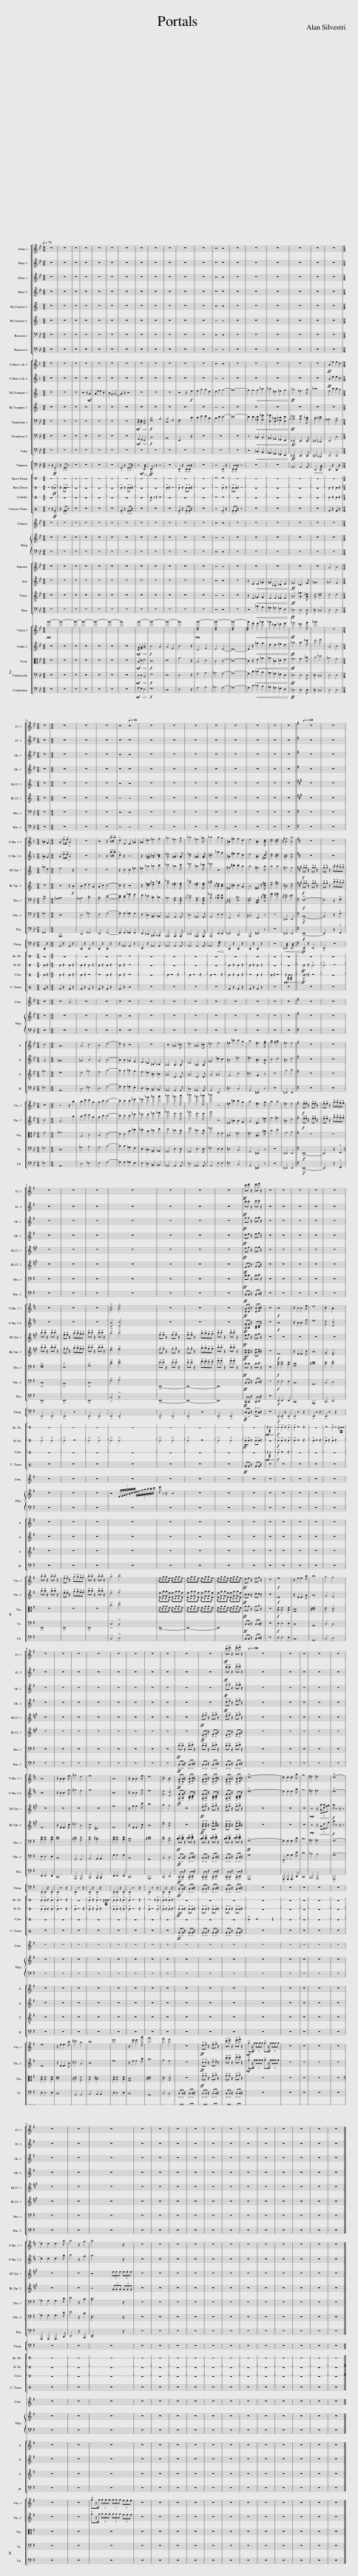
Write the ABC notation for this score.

X:1
%%score [ [ 1 2 ] [ 3 4 ] [ 5 6 ] [ 7 8 ] ] [ [ 9 10 ] [ 11 ( 12 13 ) ] [ ( 14 15 ) 16 ] 17 ] 18 [ 19 20 21 22 ] 23 24 [ 25 26 27 28 ] [ [ 29 30 ] 31 32 33 ]
L:1/8
Q:1/4=72
M:4/4
I:linebreak $
K:Bb
V:1 treble
V:2 treble
V:3 treble
V:4 treble
V:5 treble transpose=-2
V:6 treble transpose=-2
V:7 bass
V:8 bass
V:9 treble transpose=-7
V:10 treble transpose=-7
V:11 treble transpose=-2
V:12 treble transpose=-2
V:13 treble transpose="-2 "
V:14 bass
V:15 bass
V:16 bass
V:17 bass
V:18 bass
V:19 perc stafflines=1
K:none
V:20 perc stafflines=1
K:none
V:21 perc stafflines=1
K:none
V:22 perc
K:none
V:23 treble
V:24 treble
V:25 treble
V:26 treble
V:27 treble-8
V:28 bass
V:29 treble
V:30 treble
V:31 alto
V:32 bass
V:33 bass transpose=-12
V:1
 z8 | z8 | z8 | z8 | z8 | %5
 z8 | z8 | z8 | z8 | z8 | %10
 z8 | z8 | z4 z4 | z8 | z8 | %15
 z8 | z8 | z8 | z8 |$[M:2/4] z4 | %20
[M:4/4] z8 | z8 | z8 | z4[Q:1/4=86] z4 | z8 | %25
 z8 | z8 | z8 | z8 | z8 | %30
 z8 | z8 ||[K:G][Q:1/4=128] z8 | z8 |$ z8 | %35
 z8 | z8 | z8 | z8 | z8 | %40
 z8 |!ff! d'e' z2 e'f' z2 | z8 | z8 | z8 | %45
 z8 | z8 |$ z8 | z8 | z8 | %50
 z8 | z8 | z8 | z8 | z8 | %55
 z8 | z8 |!ff! !>!d'!>!e' z2 !>!e'!>!f' z2 |[Q:1/4=180] z8 | z8 | %60
 z8 | z8 | z8 |$ z8 | z8 | %65
 z8 | z8 | z8 | z8 | z8 | %70
 z8 | z8 | z8 | z8 | z8 | %75
 z8 | z8 | z8 |] %78
V:2
 z8 | z8 | z8 | z8 | z8 | %5
 z8 | z8 | z8 | z8 | z8 | %10
 z8 | z8 | z4 z4 | z8 | z8 | %15
 z8 | z8 | z8 | z8 |$[M:2/4] z4 | %20
[M:4/4] z8 | z8 | z8 | z4 z4 | z8 | %25
 z8 | z8 | z8 | z8 | z8 | %30
 z8 | z8 ||[K:G] z8 | z8 |$ z8 | %35
 z8 | z8 | z8 | z8 | z8 | %40
 z8 |!ff! c'c' z2 d'd' z2 | z8 | z8 | z8 | %45
 z8 | z8 |$ z8 | z8 | z8 | %50
 z8 | z8 | z8 | z8 | z8 | %55
 z8 | z8 |!ff! !>!c'!>!c' z2 !>!d'!>!d' z2 | z8 | z8 | %60
 z8 | z8 | z8 |$ z8 | z8 | %65
 z8 | z8 | z8 | z8 | z8 | %70
 z8 | z8 | z8 | z8 | z8 | %75
 z8 | z8 | z8 |] %78
V:3
 z8 | z8 | z8 | z8 | z8 | %5
 z8 | z8 | z8 | z8 | z8 | %10
 z8 | z8 | z4 z4 | z8 | z8 | %15
 z8 | z8 | z8 | z8 |$[M:2/4] z4 | %20
[M:4/4] z8 | z8 | z8 | z4 z4 | z8 | %25
 z8 | z8 | z8 | z8 | z8 | %30
 z8 | z8 ||[K:G] z8 | z8 |$ z8 | %35
 z8 | z8 | z8 | z8 | z8 | %40
 z8 |!ff! gg z2 ga z2 | z8 | z8 | z8 | %45
 z8 | z8 |$ z8 | z8 | z8 | %50
 z8 | z8 | z8 | z8 | z8 | %55
 z8 | z8 |!ff! !>!g!>!g z2 !>!g!>!a z2 | z8 | z8 | %60
 z8 | z8 | z8 |$ z8 | z8 | %65
 z8 | z8 | z8 | z8 | z8 | %70
 z8 | z8 | z8 | z8 | z8 | %75
 z8 | z8 | z8 |] %78
V:4
 z8 | z8 | z8 | z8 | z8 | %5
 z8 | z8 | z8 | z8 | z8 | %10
 z8 | z8 | z4 z4 | z8 | z8 | %15
 z8 | z8 | z8 | z8 |$[M:2/4] z4 | %20
[M:4/4] z8 | z8 | z8 | z4 z4 | z8 | %25
 z8 | z8 | z8 | z8 | z8 | %30
 z8 | z8 ||[K:G] z8 | z8 |$ z8 | %35
 z8 | z8 | z8 | z8 | z8 | %40
 z8 |!ff! de z2 ef z2 | z8 | z8 | z8 | %45
 z8 | z8 |$ z8 | z8 | z8 | %50
 z8 | z8 | z8 | z8 | z8 | %55
 z8 | z8 |!ff! !>!d!>!e z2 !>!e!>!f z2 | z8 | z8 | %60
 z8 | z8 | z8 |$ z8 | z8 | %65
 z8 | z8 | z8 | z8 | z8 | %70
 z8 | z8 | z8 | z8 | z8 | %75
 z8 | z8 | z8 |] %78
V:5
[K:C] z8 | z8 | z8 | z8 | z8 | %5
 z8 | z8 | z8 | z8 | z8 | %10
 z8 | z8 | z4 z4 | z8 | z8 | %15
 z8 | z8 | z8 | z8 |$[M:2/4] z4 | %20
[M:4/4] z8 | z8 | z8 | z4 z4 | z8 | %25
 z8 | z8 | z8 | z8 | z8 | %30
 z8 | z8 ||[K:A] z8 | z8 |$ z8 | %35
 z8 | z8 | z8 | z8 | z8 | %40
 z8 |!ff! ef z2 fg z2 | z8 | z8 | z8 | %45
 z8 | z8 |$ z8 | z8 | z8 | %50
 z8 | z8 | z8 | z8 | z8 | %55
 z8 |!ff! !>!e!>!f z2 !>!f!>!g z2 | !>!e!>!f z2 !>!f!>!g z2 | z8 | z8 | %60
 z8 | z8 | z8 |$ z8 | z8 | %65
 z8 | z8 | z8 | z8 | z8 | %70
 z8 | z8 | z8 | z8 | z8 | %75
 z8 | z8 | z8 |] %78
V:6
[K:C] z8 | z8 | z8 | z8 | z8 | %5
 z8 | z8 | z8 | z8 | z8 | %10
 z8 | z8 | z4 z4 | z8 | z8 | %15
 z8 | z8 | z8 | z8 |$[M:2/4] z4 | %20
[M:4/4] z8 | z8 | z8 | z4 z4 | z8 | %25
 z8 | z8 | z8 | z8 | z8 | %30
 z8 | z8 ||[K:A] z8 | z8 |$ z8 | %35
 z8 | z8 | z8 | z8 | z8 | %40
 z8 |!ff! EF z2 FG z2 | z8 | z8 | z8 | %45
 z8 | z8 |$ z8 | z8 | z8 | %50
 z8 | z8 | z8 | z8 | z8 | %55
 z8 |!ff! !>!E!>!F z2 !>!F!>!G z2 | !>!E!>!F z2 !>!F!>!G z2 | z8 | z8 | %60
 z8 | z8 | z8 |$ z8 | z8 | %65
 z8 | z8 | z8 | z8 | z8 | %70
 z8 | z8 | z8 | z8 | z8 | %75
 z8 | z8 | z8 |] %78
V:7
 z8 | z8 | z8 | z8 | z8 | %5
 z8 | z8 | z8 | z8 | z8 | %10
 z8 | z8 | z4 z4 | z8 | z8 | %15
 z8 | z8 | z8 | z8 |$[M:2/4] z4 | %20
[M:4/4] z8 | z8 | z8 | z4 z4 | z8 | %25
 z8 | z8 | z8 | z8 | z8 | %30
 z8 | z8 ||[K:G] z8 | z8 |$ z8 | %35
 z8 | z8 | z8 | z8 | z8 | %40
 z8 |!ff! CC z2 CD z2 | z8 | z8 | z8 | %45
 z8 | z8 |$ z8 | z8 | z8 | %50
 z8 | z8 | z8 | z8 | z8 | %55
!ff! !>!C!>!C z2 !>!C!>!D z2 | !>!C!>!C z2 !>!C!>!D z2 | !>!C!>!C z2 !>!C!>!D z2 | z8 | z8 | %60
 z8 | z8 | z8 |$ z8 | z8 | %65
 z8 | z8 | z8 | z8 | z8 | %70
 z8 | z8 | z8 | z8 | z8 | %75
 z8 | z8 | z8 |] %78
V:8
 z8 | z8 | z8 | z8 | z8 | %5
 z8 | z8 | z8 | z8 | z8 | %10
 z8 | z8 | z4 z4 | z8 | z8 | %15
 z8 | z8 | z8 | z8 |$[M:2/4] z4 | %20
[M:4/4] z8 | z8 | z8 | z4 z4 | z8 | %25
 z8 | z8 | z8 | z8 | z8 | %30
 z8 | z8 ||[K:G] z8 | z8 |$ z8 | %35
 z8 | z8 | z8 | z8 | z8 | %40
 z8 |!ff! C,C, z2 C,D, z2 | z8 | z8 | z8 | %45
 z8 | z8 |$ z8 | z8 | z8 | %50
 z8 | z8 | z8 | z8 | z8 | %55
!ff! !>!C,!>!C, z2 !>!C,!>!D, z2 | !>!C,!>!C, z2 !>!C,!>!D, z2 | !>!C,!>!C, z2 !>!C,!>!D, z2 | z8 | z8 | %60
 z8 | z8 | z8 |$ z8 | z8 | %65
 z8 | z8 | z8 | z8 | z8 | %70
 z8 | z8 | z8 | z8 | z8 | %75
 z8 | z8 | z8 |] %78
V:9
[K:F] z8 | z8 | z8 | z8 | z8 | %5
 z8 | z8 | z8 | z8 | z8 | %10
 z8 | z8 | z4 z4 | z8 | z8 | %15
 z8 | z8 | z8 |!ff! A2 e2 e2 c2 |$[M:2/4] =B2 G2 | %20
[M:4/4] A2!fff! !>!e>!>!e !>!A4 | z8 | z4 z2 !>!a>!>!a | !>!d2 F2 F2 _A2 | _A2 _d2 _e2 f2 | %25
 _g4 _e3 g | _a4 _e3 _g | _a4 a2 g2 | =B2 ^f2 f2 d2 | e4 =B3 [Bd] | %30
 [ce]4 [^ce]4 | [=B^f]4 [Ba]4 ||[K:D] z8 | z8 |$ z8 | %35
 z8 | z8 | !>![Gd]4 !>![Ae]4 | z8 | z8 | %40
 z8 |!ff! [DA][DB] z2 [DB][Ec] z2 | z8 |!f! B8 | z2 B2 B3 f | %45
 e8 | [Bd]4 [Ac]4 |$ B8 | z2 B2 B3 f | ^g4 e4 | %50
 f8 | B8 | z2 B2 B3 f | e8 | [Bd]4 [Ac]4 | %55
!ff! !>![DA]!>![DB] z2 !>![DB]!>![Ec] z2 | !>![DA]!>![DB] z2 !>![DB]!>![Ec] z2 | !>![DA]!>![DB] z2 !>![DB]!>![Ec] z2 | !>!d8- | d2 d2 d3 a | %60
 g8 | ^e4 =e4 | !>!d8- |$ d2 d2 d3 a | b4 z2 g2 | %65
 a6 z2 | z8 | z8 | z8 | z8 | %70
 z8 | z8 | z8 | z8 | z8 | %75
 z8 | z8 | z8 |] %78
V:10
[K:F] z8 | z8 | z8 | z8 | z8 | %5
 z8 | z8 | z8 | z8 | z8 | %10
 z8 | z8 | z4 z4 | z8 | z8 | %15
 z8 | z8 | z8 |!ff! A2 e2 e2 c2 |$[M:2/4] =B2 G2 | %20
[M:4/4] A2!fff! !>!e>!>!e !>!A4 | z8 | z4 z2 !>!a>!>!a | !>!d2 z2 z4 | z2 [F_A]2 [_G_c]2 [B_d]2 | %25
 [B_e]4 [_GB]3 [GB] | [c_e]4 [_GB]3 [GB] | [_ce]4 _a2 g2 | =B2 ^f2 f2 d2 | e4 =B3 [^Fd] | %30
 [ce]4 [^ce]4 | [=Bd]4 [Be]4 ||[K:D] z8 | z8 |$ z8 | %35
 z8 | z8 | !>![DB]4 !>![Ec]4 | z8 | z8 | %40
 z8 |!ff! [A,G][B,G] z2 [B,D][CE] z2 | z8 |!f! B8 | z2 B2 B3 f | %45
 e8 | [Gd]4 [Ec]4 |$ B8 | z2 B2 B3 f | ^g4 e4 | %50
 f8 | B8 | z2 B2 B3 f | e8 | [Gd]4 [Ec]4 | %55
!ff! !>![A,G]!>![B,G] z2 !>![B,D]!>![CE] z2 | !>![A,G]!>![B,G] z2 !>![B,D]!>![CE] z2 | !>![A,G]!>![B,G] z2 !>![B,D]!>![CE] z2 | !>!d8- | d2 d2 d3 a | %60
 g8 | ^e4 =e4 | !>!d8- |$ d2 d2 d3 a | b4 z2 g2 | %65
 a6 z2 | z8 | z8 | z8 | z8 | %70
 z8 | z8 | z8 | z8 | z8 | %75
 z8 | z8 | z8 |] %78
V:11
[K:C] z8 | z8 | z8 | z4 z2!mf! A2 | A2 e2 e2 c2 | %5
 B2 G2 A4- | A2 z2 z4 | z8 | z8 | z8 | %10
 z4 z2!f! e2 | e2 g2 g2 d2 | d2 f2 f4- | f8- | f2 f2!<(! f2 _a2 | %15
 _a2 _d2 _e2 f2!<)! |!ff! _g4 _e3 g | _a8 | e2 b2 b2 g2 |$[M:2/4] _g2 d2 | %20
[M:4/4] e6 z2 | z8 | z8 | z2 c2 c2 _e2 | _e2 _a2 _b2 c'2 | %25
 _d'4 _b3 d' | _e'4 _b3 _d' | _e'4 z4 | ^f2 ^c'2 c'2 a2 | b4 ^f3 a | %30
 b4 b4 | ^f4 f4 ||[K:A]!f! !^!f!^!f z2 !^!f!^!f z2 | !^!f!^!f z2 !^!a!^!a!^!g!^!g |$ !^!b!^!b z2 !^!b!^!b z2 | %35
 !^!f!^!f z2 !^!a!^!a!^!g!^!g | !^!b!^!b z2 !^!b!^!b z2 | !>!a4 !>!b4 | !^!f!^!f z2 !^!f!^!f z2 | !^!f!^!f z2 !^!a!^!a!^!g!^!g | %40
 !^!b!^!b z2 !^!b!^!b z2 |!ff! ef z2 fg z2 | z8 | z8 | z8 | %45
 z8 | z8 |$ z8 | z8 | z8 | %50
 z8 | f8 | z2 f2 f3 c' | b8 | a4 g4 | %55
 z8 |!ff! !>!e!>!f z2 !>!f!>!g z2 | !>!e!>!f z2 !>!f!>!g z2 | z8 | z8 | %60
 z8 |!mp! z4 z2!<(! (3[Aa][da][fg]!<)! |!f! a z4 z2 z |$ z8 | z8 | %65
 z4 (3eee (3eee | z8 | z8 | z8 | z8 | %70
 z8 | z8 | z8 | z8 | z8 | %75
 z8 | z8 | z8 |] %78
V:12
[K:C] z8 | z8 | z8 | z8 | z8 | %5
 z8 | z8 | z8 | z8 | z8 | %10
 z8 | z8 | z4 z4 | z8 | z8 | %15
 z8 | z8 | z8 | z8 |$[M:2/4] z4 | %20
[M:4/4] z4 z2!f! B2 | B2 d2 d2 A2 | A2 c2 c4- | c2 z2 z4 | z2 [c_e]2 [_d_g]2 [f_a]2 | %25
 [f_b]4 [_df]3 [df] | [g_b]4 [_df]3 [df] | [_gb]4 [_B_e]2 [Bd]2 | ^F2 ^c2 c2 A2 | B4 ^F3 [^c^f] | %30
 [dg]4 [e^g]4 | [A^c]4 [Be]4 ||[K:A]!f! !^!f!^!f z2 !^!f!^!f z2 | !^!f!^!f z2 !^!a!^!a!^!g!^!g |$ !^!b!^!b z2 !^!b!^!b z2 | %35
 !^!f!^!f z2 !^!a!^!a!^!g!^!g | !^!b!^!b z2 !^!b!^!b z2 | !>![df]4 !>![eg]4 | !^!f!^!f z2 !^!f!^!f z2 | !^!f!^!f z2 !^!a!^!a!^!g!^!g | %40
 !^!b!^!b z2 !^!b!^!b z2 |!ff! [Ad][Ad] z2 [Ae][Be] z2 | z8 |!f! F8 | z2 F2 F3 c | %45
 B8 | [FA]4 [EG]4 |$ F8 | z2 F2 F3 c | ^d4 B4 | %50
 c8 | F8 | z2 F2 F3 c | B8 | [df]4 [Be]4 | %55
 z8 |!ff! !>![Ad]!>![Ad] z2 !>![Ae]!>![Be] z2 | !>![Ad]!>![Ad] z2 !>![Ae]!>![Be] z2 | z8 | z8 | %60
 z8 |!mp! z4 z2!<(! (3Adf!<)! |!f! a z4 z2 z |$ z8 | z8 | %65
 z4 (3AAA (3GGG | z8 | z8 | z8 | z8 | %70
 z8 | z8 | z8 | z8 | z8 | %75
 z8 | z8 | z8 |] %78
V:13
[K:C] x8 | x8 | x8 | x8 | x8 | %5
 x8 | x8 | x8 | x8 | x8 | %10
 x8 | x8 | x8 | x8 | x8 | %15
 x8 | x8 | x8 | x8 |$[M:2/4] x4 | %20
[M:4/4] x8 | x8 | x8 | x8 | x8 | %25
 x8 | x8 | x8 | x8 | x8 | %30
 x8 | x8 ||[K:A] x8 | x8 |$ x8 | %35
 x8 | x8 | x8 | x8 | x8 | %40
 x8 | x8 | x8 | x8 | x8 | %45
 x8 | x8 |$ x8 | x8 | x8 | %50
 F4 ^E4 | x8 | x8 | x8 | x8 | %55
 x8 | x8 | x8 | x8 | x8 | %60
 x8 | x8 | x8 |$ x8 | x8 | %65
 x8 | x8 | x8 | x8 | x8 | %70
 x8 | x8 | x8 | x8 | x8 | %75
 x8 | x8 | x8 |] %78
V:14
 z8 | z8 | z8 | z8 | z8 | %5
 z8 | z8 |!mf! [D,G,]2 [D,F,]2!<(! [B,,E,]4!<)! |!f! B,4 A,4 | A,4 F,4 | %10
 [E,G,]6 D2 | D2 F2 F2 C2 | C2 E2 E4- | E8- | E2 E2!<(! [_G,E]2 [G,_G]2 | %15
 [E,_G]2 [E,_C]2 [_F,_D]2 [E,E]2!<)! |!ff! [_A,_F]4 [A,F]3 [A,_D] | [A,D]4 [_CE]4 | [_G,A,]4 [F,B,]4 |$[M:2/4] [G,C]4 | %20
[M:4/4] [_G,A,]8 | [_G,A,]4 [A,C]4 | [G,B,]4 [B,D]4- | [B,D]2 [B,D]2 _G2 F2 | E2 _D2 =B,2 _B,2 | %25
 _A,4 [E,A,]3 [E,A,] | [_A,_D]4 [E,A,]3 [E,A,] | [A,_F]4 [_A,E]2 [A,E]2 | [=B,,=E,]4 [E,=B,]4 | [=E,A,]4 [=B,,E,]3 [=B,=E] | %30
 [FA]4 [^FA]4 | [=B,=E]4 [DE]4 ||[K:G]!f! !>!E,8- | E,4 z2 !^!F,2 |$ !>![E,G,]8 | %35
 !>!E,8 | !>!G,8 | !>![CE]4 !>![DF]4 | !^!E!^!E z2 !^!E!^!E z2 | !^!E!^!E z2 !^!G!^!G!^!F!^!F | %40
 !^!A!^!A z2 !^!A!^!A z2 |!ff! CC z2 CD z2 | z8 |!f! [B,E]2 [B,E]4 [B,E]2 | [G,C]8 | %45
 [^CE]8 | [CE]4 [DF]4 |$ [B,E]2 [B,E]4 [B,E]2 | [CE]8 | [^CE]4 [A,E]4 | %50
 [B,E]4 [B,^D]4 | [B,E]2 [B,E]4 [B,E]2 | [G,C]8 | [^CE]8 | [CE]4 [A,D]4 | %55
!ff! !>![CD]!>![CE] z2 !>![DE]!>![DF] z2 | !>![CD]!>![CE] z2 !>![DE]!>![DF] z2 | !>![CD]!>![CE] z2 !>![DE]!>![DF] z2 |!ff! !>!G,8- | G,2 G,2 G,3 D | %60
 C8 | ^A,4 =A,4 | !>!G,8- |$ G,2 G,2 G,3 D | E4 z2 C2 | %65
 [A,D]6 z2 | z8 | z8 | z8 | z8 | %70
 z8 | z8 | z8 | z8 | z8 | %75
 z8 | z8 | z8 |] %78
V:15
 x8 | x8 | x8 | x8 | x8 | %5
 x8 | x8 | x8 | F,8 | D,8 | %10
 x8 | x8 | x8 | x8 | x8 | %15
 x8 | x8 | x8 | x8 |$[M:2/4] x4 | %20
[M:4/4] x8 | x8 | x8 | x8 | x8 | %25
 x8 | x8 | x8 | x8 | x8 | %30
 x8 | x8 ||[K:G] x8 | x8 |$ x8 | %35
 x8 | x8 | x8 | x8 | x8 | %40
 x8 | x8 | x8 | x8 | x8 | %45
 x8 | x8 |$ x8 | x8 | x8 | %50
 x8 | x8 | x8 | x8 | x8 | %55
 x8 | x8 | x8 | x8 | x8 | %60
 x8 | x8 | x8 |$ x8 | x8 | %65
 x8 | x8 | x8 | x8 | x8 | %70
 x8 | x8 | x8 | x8 | x8 | %75
 x8 | x8 | x8 |] %78
V:16
 z8 | z8 | z8 | z8 | z8 | %5
 z8 | z8 |!mf! G,,2 F,,2!<(! E,,4!<)! |!f! C,8 | A,,8 | %10
 E,,6 z2 | z8 | z8 | z8 | z4!<(! _C,2 B,,2 | %15
 _A,,2 _G,,2 _F,,2 E,,2!<)! |!ff! _D,,4 D,,3 D,, | =D,,4 _C,,4 | D,,4 D,4 |$[M:2/4] _F,4 | %20
[M:4/4] D,8 | D,4 _F,4 | E,4 G,4- | G,2 G,2 _G,2 F,2 | E,2 _D,2 =B,,2 _B,,2 | %25
 _A,,4 A,,3 A,, | _D,4 _A,,3 A,, | A,,4 E,2 E,2 | G,,4 C,4 | ^C,4 G,,3 z | %30
 z8 | =E,,4 E,,4 ||[K:G]!f! !>!B,,8- | B,,4 z2 !^!F,2 |$ !>!C,8 | %35
 !>!B,,8 | !>!C,8 | !>!G,4 !>!A,4 | !>!E,,8- | E,,8- | %40
 E,,8 |!ff! C,C, z2 C,D, z2 | z8 |!f! E,2 E,4 E,2 | C,8 | %45
 A,,8 | C,4 D,4 |$ E,2 E,4 E,2 | C,8 | A,,4 A,,4 | %50
 B,,4 B,,2 B,,2 | G,2 G,4 G,2 | C,8 | A,,8 | C,4 D,4 | %55
!ff! !>!C,!>!C, z2 !>!C,!>!D, z2 | !>!C,!>!C, z2 !>!C,!>!D, z2 | !>!C,!>!C, z2 !>!C,!>!D, z2 | G,8 | !>!G,,2 G,2 G,3 D | %60
 C8 | _B,4 A,4 | !>!G,8- |$ G,2 G,2 G,3 D | E4 z2 C2 | %65
 [D,F,]6 z2 | z8 | z8 | z8 | z8 | %70
 z8 | z8 | z8 | z8 | z8 | %75
 z8 | z8 | z8 |] %78
V:17
 z8 | z8 | z8 | z8 | z8 | %5
 z8 | z8 | z8 | z8 | z8 | %10
 z8 | z8 | z8 | z8 | z4!<(! _C,2 B,,2 | %15
 _A,,2 _G,,2 _F,,2 E,,2!<)! |!ff! _D,,4 D,,3 D,, | =D,,4 _C,,4 | D,,4 D,,4 |$[M:2/4] _F,,4 | %20
[M:4/4] A,,,8 | D,,4 _F,,4 | E,,4 G,,4- | G,,2 G,,2 _G,,2 F,,2 | E,,2 _D,,2 =B,,,2 _B,,,2 | %25
 _A,,,4 A,,,3 A,,, | _D,,4 _A,,,3 A,,, | A,,,4 E,,2 E,,2 | =E,,4 C,,4 | A,,,4 =E,,3 z | %30
 z8 | =E,,4 E,,4 ||[K:G]!f! !>!E,,8- | E,,4 z2 !^!F,,2 |$ !>!E,,8 | %35
 !>!E,,8 | !>!E,,8 | !>!C,4 !>!D,4 | !>!E,,8- | E,,8- | %40
 E,,8 |!ff! C,,C,, z2 C,,D,, z2 | z8 |!f! E,,2 E,,4 E,,2 | C,,8 | %45
 A,,,8 | C,,4 D,,4 |$ E,,2 E,,4 E,,2 | C,,8 | A,,,4 A,,,4 | %50
 B,,,4 B,,,2 B,,,2 | E,,2 E,,4 E,,2 | C,,8 | A,,,8 | C,,4 D,,4 | %55
!ff! !>!C,,!>!C,, z2 !>!C,,!>!D,, z2 | !>!C,,!>!C,, z2 !>!C,,!>!D,, z2 | !>!C,,!>!C,, z2 !>!C,,!>!D,, z2 | G,,,8 | !>!G,,,2 G,,,2 G,,,3 D,, | %60
 C,,8 | _B,,,4 A,,,4 | !>!G,,,8 |$ G,,,2 G,,,2 G,,,3 D,, | E,,4 z2 C,,2 | %65
 [D,,F,,]6 z2 | z8 | z8 | z8 | z8 | %70
 z8 | z8 | z8 | z8 | z8 | %75
 z8 | z8 | z8 |] %78
V:18
 z4 z2!ff! !>!G,,2 | z2 !>!G,,!>!G,, z4 | z8 | z8 | z8 | %5
 z8 | !>!G,,2 z2 !>!G,,!>!G,, z2 |!mf! z4!<(! !///!E,,4!<)! |!ff! !>!E,, z z2 z4 | z8 | %10
!fff! !>!E,,2 z2 !>!E,,!>!E,, z2 | z8 | z4!fff! !>!E,,2 z2 | !>!E,,!>!E,, z2 z4 | z8 | %15
 z8 | _A,,4 A,,3 A,, |!<(! D,,4 !///!D,,4!<)! | D,,2 z2 D,,2 z2 |$[M:2/4] D,,2 z2 | %20
[M:4/4] A,,2 z2 A,,2 z2 | D,,2 z2 D,,2 z2 | D,,2 z2 D,,2 z2 | z2 _A,,2 A,,2 z2 | E,,2 z2 _A,,2 A,,2 | %25
 _A,,4 A,,3 A,, | _A,,4 A,,3 A,, | _A,,4!<(! !///!A,,4!<)! | D,,2 z2 D,,2 z2 | D,,2 z2 D,,2 z2 | %30
 z8 |!<(! !///!=E,,4 !///!E,,4!<)! ||[K:G]!ff! E,,2 z2 E,,4 | !>!E,,4 z4 |$ !>!E,,4 !>!E,,4 | %35
 !>!E,,4 z4 | !>!E,,4 !>!E,,4 | !>!E,,4 !>!E,,4 | !>!E,,4 !>!E,,4 | !>!E,,4 z4 | %40
 !>!E,,4 !>!E,,4 |!ff! !>!D,!>!C, z2 !>!E,!>!D, z2 | z8 |!f! !>!E,,2 !>!E,,2 z2 !>!E,,2 | !>!E,,2 z4 z2 | %45
 !>!E,,2 z4 z2 | !>!E,,2 z4 z2 |$ !>!E,,2 !>!E,,2 z2 !>!E,,2 | !>!E,,2 z4 z2 | !>!E,,2 z4 z2 | %50
 !>!E,,2 z2 !>!E,,2 z2 | !>!E,,2 !>!E,,2 z2 !>!E,,2 | !>!E,,2 z4 z2 | !>!E,,2 z4 z2 | !>!E,,2 z2 !>!E,,2 z2 | %55
!ff! !>!C,!>!C, z2 !>!C,!>!D, z2 | !>!C,!>!C, z2 !>!C,!>!D, z2 | !>!C,!>!C, z2 !>!C,!>!D, z2 | z8 | z8 | %60
 z8 | z8 | z8 |$ z8 | z8 | %65
 z8 | z8 | z8 | z8 | z8 | %70
 z8 | z8 | z8 | z8 | z8 | %75
 z8 | z8 | z8 |] %78
V:19
[K:C] z8 | z8 | z8 | z8 | z8 | %5
 z8 | z8 | z8 | z8 | z8 | %10
 z8 | z8 | z4 z4 | z8 | z8 | %15
 z8 | z8 | z8 | z8 |$[M:2/4] z4 | %20
[M:4/4] z8 | z8 | z8 | z4 z4 | z8 | %25
 z8 | z8 | z8 | z8 | z8 | %30
 z8 | z8 || z8 | z8 |$ z8 | %35
 z8 | z8 | z8 | z8 | z8 | %40
 z8 | z8 |!pp! z2!<(! !///!E6!<)! |!f! !>!E2 !>!E2 z2 !>!E2 | !>!E2 z4 z2 | %45
 z8 | z4 !>!E2 z z/ E/4E/4 |$ !>!E2 !>!E2 z2 !>!E2 | !>!E2 z4 z2 | z8 | %50
 !>!E2 z2 !>!E2 z z/ E/4E/4 | !>!E2 !>!E2 z2 !>!E2 | !>!E2 z4 z2 | z4 z2 !>!E2 | !>!E2 z2 !>!E2 z2 | %55
 z8 | z8 | z8 | z8 | z8 | %60
 z8 | z8 | z8 |$ z8 | z8 | %65
 z8 | z8 | z8 | z8 | z8 | %70
 z8 | z8 | z8 | z8 | z8 | %75
 z8 | z8 | z8 |] %78
V:20
[K:C] z4 z2!ff! !>!E2 | z2 !>!E!>!E z4 | z8 | z8 | z8 | %5
 z8 | !>!E2 z2 !>!E!>!E z2 | z8 | z8 | !>!E2 z2 z4 | %10
!fff! !>!E2 z2 !>!E!>!E z2 | z8 | z4!fff! !>!E2 z2 | !>!E!>!E z2 z4 | z8 | %15
 z8 | z8 | z8 | E2 z2 E2 z2 |$[M:2/4] E2 z2 | %20
[M:4/4] E2 z2 E2 z2 | E2 z2 E2 z2 | E2 z2 E2 z2 | E2 z2 z4 | z8 | %25
 z8 | z8 | z8 | E2 z2 E2 z2 | E2 z2 E2 z2 | %30
 z8 | z8 ||!ff! E2 z2 !>!E4 | !>!E4 z4 |$ !>!E4 !>!E4 | %35
 !>!E4 z4 | !>!E4 !>!E4 | !>!E4 !>!E4 | !>!E4 !>!E4 | !>!E4 z4 | %40
 !>!E4 !>!E4 |!ff! !>!E!>!E z2 !>!E!>!E z2 | z8 |!f! !>!E2 !>!E2 z2 !>!E2 | !>!E2 z4 z2 | %45
 !>!E2 z4 z2 | !>!E2 z2 !>!E2 z2 |$ !>!E2 !>!E2 z2 !>!E2 | !>!E2 z4 z2 | !>!E2 z4 z2 | %50
 !>!E2 z2 !>!E2 z2 | !>!E2 !>!E2 z2 !>!E2 | !>!E2 z4 z2 | !>!E2 z4 !>!E2 | !>!E2 z2 !>!E2 z2 | %55
!ff! !>!E!>!E z2 !>!E!>!E z2 | !>!E!>!E z2 !>!E!>!E z2 | !>!E!>!E z2 !>!E!>!E z2 | z8 | z8 | %60
 z8 | z8 | z8 |$ z8 | z8 | %65
 z8 | z8 | z8 | z8 | z8 | %70
 z8 | z8 | z8 | z8 | z8 | %75
 z8 | z8 | z8 |] %78
V:21
[K:C] z8 | z8 | z8 | z8 | z8 | %5
 z8 | z8 | z8 | E z z2 z4 | z8 | %10
 z8 | z8 | z4 z4 | z8 | z8 | %15
 z8 | z8 | z8 | E2 z2 E2 z2 |$[M:2/4] E2 z2 | %20
[M:4/4] E2 z2 E2 z2 | E2 z2 z4 | z4 E2 z2 | E2 z2 z4 | z8 | %25
 E2 z4 z2 | E2 z4 z2 | E2 z4 z2 | E2 z2 E2 z2 | z4 E2 z2 | %30
 E2 z2 z4 |!pp! z2!<(! !///!E2 !///!E4!<)! ||!ff! E z z2 z4 | z8 |$ z8 | %35
 z8 | z8 | z8 | z8 | z8 | %40
 z8 | z8 |!pp! z2!<(! !///!E6!<)! |!f! !>!E2 z4 z2 | z8 | %45
 z8 | z8 |$ z8 | z8 | z8 | %50
 z8 | z8 | z8 | z8 | z8 | %55
 z8 | z8 | z8 | !>!E2 z4 z2 | z8 | %60
 z8 | z8 | z8 |$ z8 | z8 | %65
 z8 | z8 | z8 | z8 | z8 | %70
 z8 | z8 | z8 | z8 | z8 | %75
 z8 | z8 | z8 |] %78
V:22
[K:C] z4 z2!ff! !>!G2 | z2 !>!G!>!G z4 | z8 | z8 | z8 | %5
 z8 | !>!G2 z2 !>!G!>!G z2 | z8 | z8 | z8 | %10
!fff! !>!G2 z2 !>!G!>!G z2 | z8 | z4!fff! !>!G2 z2 | !>!G!>!G z2 z4 | z8 | %15
 z8 | z8 | z8 | G2 z2 G2 z2 |$[M:2/4] G2 z2 | %20
[M:4/4] G2 z2 G2 z2 | G2 z2 G2 z2 | G2 z2 G2 z2 | G2 z2 z4 | z8 | %25
 z8 | z8 | z8 | G2 z2 G2 z2 | G2 z2 G2 z2 | %30
 z8 | z8 || z8 | z8 |$ z8 | %35
 z8 | z8 | z8 | z8 | z8 | %40
 z8 |!ff! GG z2 GG z2 | z8 | z8 | z8 | %45
 z8 | z8 |$ z8 | z8 | z8 | %50
 z8 | z8 | z8 | z8 | z8 | %55
!ff! !>!G!>!G z2 !>!G!>!G z2 | !>!G!>!G z2 !>!G!>!G z2 | !>!G!>!G z2 !>!G!>!G z2 | z8 | z8 | %60
 z8 | z8 | z8 |$ z8 | z8 | %65
 z8 | z8 | z8 | z8 | z8 | %70
 z8 | z8 | z8 | z8 | z8 | %75
 z8 | z8 | z8 |] %78
V:23
 z8 | z8 | z8 | z8 | z8 | %5
 z8 | z8 | z8 | z8 | z8 | %10
 z8 | z8 | z4 z4 | z8 | z8 | %15
 z8 | z8 | z8 | z8 |$[M:2/4] z4 | %20
[M:4/4] z4 A4 | z8 | z8 | z4 z4 | z8 | %25
 z8 | z8 | z8 | z8 | z8 | %30
 z8 | z8 ||[K:G] z8 | z8 |$ z8 | %35
 z8 | z8 | z8 | z8 | z8 | %40
 z8 | z8 | z8 | z8 | z8 | %45
 z8 | z8 |$ z8 | z8 | z8 | %50
 z8 | z8 | z8 | z8 | z8 | %55
 z8 | z8 | z8 | z8 | z8 | %60
 z8 | z8 | z8 |$ z8 | z8 | %65
 z8 | z8 | z8 | z8 | z8 | %70
 z8 | z8 | z8 | z8 | z8 | %75
 z8 | z8 | z8 |] %78
V:24
 z8 | z8 | z8 | z8 | z8 | %5
 z8 | z8 | z8 | z8 | z8 | %10
 z8 | z8 | z4 z4 | z8 | z8 | %15
 z8 | z8 | z8 | z8 |$[M:2/4] z4 | %20
[M:4/4] z8 | z8 | z8 | z4 z4 | z8 | %25
 z8 | z8 | z8 | z8 | z8 | %30
 z8 | z8 ||[K:G] z8 | z8 |$ z8 | %35
 z8 | z8 | z4 (7:4:7E/F/G/A/B/c/d/ (7:4:7e/f/g/a/b/c'/d'/ | e' z z2 z4 | z8 | %40
 z8 | z8 | z8 | z8 | z8 | %45
 z8 | z8 |$ z8 | z8 | z8 | %50
 z8 | z8 | z8 | z8 | z8 | %55
 z8 | z8 | z8 | z8 | z8 | %60
 z8 | z8 | z8 |$ z8 | z8 | %65
 z8 | z8 | z8 | z8 | z8 | %70
 z8 | z8 | z8 | z8 | z8 | %75
 z8 | z8 | z8 |] %78
V:25
 z8 | z8 | z8 | z8 | z8 | %5
 z8 | z8 | z8 | z8 | z8 | %10
 z8 | z8 | z4 z4 | z8 | z8 | %15
 z8 | z8 | z8 | A4 B4 |$[M:2/4] c4 | %20
[M:4/4] A8 | A4 c4 | B4 d4- | d2 z2 z4 | z8 | %25
 z4 _A3 _c | _d4 _A3 _c | _d4 e4 | =e2 =b2 b2 g2 | a4 =e3 [eg] | %30
 [fa]4 [^fa]4 | =e4 e4 ||[K:G] z8 | z8 |$ z8 | %35
 z8 | z8 | z8 | z8 | z8 | %40
 z8 | z8 | z8 | z8 | z8 | %45
 z8 | z8 |$ z8 | z8 | z8 | %50
 z8 | z8 | z8 | z8 | z8 | %55
 z8 | z8 | z8 | z8 | z8 | %60
 z8 | z8 | z8 |$ z8 | z8 | %65
 z8 | z8 | z8 | z8 | z8 | %70
 z8 | z8 | z8 | z8 | z8 | %75
 z8 | z8 | z8 |] %78
V:26
 z8 | z8 | z8 | z8 | z8 | %5
 z8 | z8 | z8 | z8 | z8 | %10
 z8 | z8 | z4 z4 | z8 | z2 E2!<(! E2 _G2 | %15
 _G2 _C2 _D2 E2!<)! |!ff! _F4 _D3 F | _G8 | _G4 F4 |$[M:2/4] G4 | %20
[M:4/4] _G8 | _G4 A4 | G4 B4- | B2 B2 _G2 F2 | E2 _D2 =B,2 _B,2 | %25
 _A,4 A,3 A, | _D4 _A,3 A, | _F4 _d2 c2 | =B4 =e4 | =e4 =B3 B | %30
 c4 d4 | =B4 d4 ||[K:G] z8 | z8 |$ z8 | %35
 z8 | z8 | z8 | z8 | z8 | %40
 z8 | z8 | z8 | z8 | z8 | %45
 z8 | z8 |$ z8 | z8 | z8 | %50
 z8 | z8 | z8 | z8 | z8 | %55
 z8 | z8 | z8 | z8 | z8 | %60
 z8 | z8 | z8 |$ z8 | z8 | %65
 z8 | z8 | z8 | z8 | z8 | %70
 z8 | z8 | z8 | z8 | z8 | %75
 z8 | z8 | z8 |] %78
V:27
 z8 | z8 | z8 | z8 | z8 | %5
 z8 | z8 | z8 | z8 | z8 | %10
 z8 | z8 | z4 z4 | z8 | z2 E2!<(! _G2 G2 | %15
 E2 E2 _F2 E2!<)! |!ff! _A4 [A_f]3 [A_d] | [Ad]4 [_ce]4 | d4 d4 |$[M:2/4] _f4 | %20
[M:4/4] d8 | d4 _f4 | e4 g4- | g2 g2 _g2 f2 | e2 _d2 =B2 _B2 | %25
 _A4 E3 E | _A4 E3 E | A4 _A4 | G4 c4 | ^c4 G3 z | %30
 z8 | g4 a4 ||[K:G] z8 | z8 |$ z8 | %35
 z8 | z8 | z8 | z8 | z8 | %40
 z8 | z8 | z8 | z8 | z8 | %45
 z8 | z8 |$ z8 | z8 | z8 | %50
 z8 | z8 | z8 | z8 | z8 | %55
 z8 | z8 | z8 | z8 | z8 | %60
 z8 | z8 | z8 |$ z8 | z8 | %65
 z8 | z8 | z8 | z8 | z8 | %70
 z8 | z8 | z8 | z8 | z8 | %75
 z8 | z8 | z8 |] %78
V:28
 z8 | z8 | z8 | z8 | z8 | %5
 z8 | z8 | z8 | z8 | z8 | %10
 z8 | z8 | z4 z4 | z8 | z4!<(! _C2 B,2 | %15
 _A,2 _G,2 _F,2 E,2!<)! |!ff! _D,4 D,3 D, | =D,4 _C,4 | D,4 D,4 |$[M:2/4] _F,4 | %20
[M:4/4] A,,8 | D,4 _F,4 | E,4 G,4- | G,2 G,2 _G,2 F,2 | E,2 _D,2 =B,,2 _B,,2 | %25
 _A,,4 A,,3 A,, | _D,4 _A,,3 A,, | A,,4 E,,4 | =E,4 C,4 | A,,4 =E,,3 z | %30
 z8 | =E,,4 E,,4 ||[K:G] z8 | z8 |$ z8 | %35
 z8 | z8 | z8 | z8 | z8 | %40
 z8 | z8 | z8 | z8 | z8 | %45
 z8 | z8 |$ z8 | z8 | z8 | %50
 z8 | z8 | z8 | z8 | z8 | %55
 z8 | z8 | z8 | z8 | z8 | %60
 z8 | z8 | z8 |$ z8 | z8 | %65
 z8 | z8 | z8 | z8 | z8 | %70
 z8 | z8 | z8 | z8 | z8 | %75
 z8 | z8 | z8 |] %78
V:29
!pp! g'8- | g'8- | g'8- | g'8- | g'8- | %5
 g'8- | g'8 | g'8- | g'8- | g'8- | %10
 g'8 |!mp! !///!g'8- | !///!g'8- | !///!g'8- | !///!g'2 e'2!<(! e'2 _g'2 | %15
 _g'2 _c'2 _d'2 e'2!<)! |!ff! _f'4 _d'3 f' | _g'8 | z8 |$[M:2/4] z4 | %20
[M:4/4] z4 z2 a2 | a2 c'2 c'2 g2 | g2 b2 b4- | b2 b2 b2 _d'2 | _d'2 _g'2 _a'2 b'2 | %25
 _c''4 _a'3 c'' | _d''4 _a'3 _c'' | _d''4 z4 | =e2 =b2 b2 g2 | a4 =e3 g | %30
 a4 a4 | =e4 e4 ||[K:G]!f! !^!e!^!e z2 !^!e!^!e z2 | !^!e!^!e z2 !^!g!^!g!^!f!^!f |$ !^!a!^!a z2 !^!a!^!a z2 | %35
 !^!e!^!e z2 !^!g!^!g!^!f!^!f | !^!a!^!a z2 !^!a!^!a z2 | !>!g4 !>!a4 | !/!e!/!g!/!g!/!e !/!e!/!g!/!g!/!e | !/!e!/!g!/!g!/!e !/!e!/!g!/!g!/!e | %40
 !/!e!/!g!/!g!/!e !/!e!/!g!/!g!/!e |!ff! de z2 ef z2 | z8 |!f! e8 | z2 e2 e3 b | %45
 a8 | g4 f4 |$ e8 | z2 e2 e3 b | ^c'4 a4 | %50
 b8 | e'8 | z2 e'2 e'3 b' | a'8 | g'4 f'4 | %55
 z8 |!ff! !>!d!>!e z2 !>!e!>!f z2 | !>!d'!>!e' z2 !>!e'!>!f' z2 |!mf! !>!gz/g/ (3ggg !>!gz/g/ (3ggg | z8 | %60
 z8 | z8 | z8 |$ z8 | z8 | %65
 !>!gz/g/ (3ggg (3ggg (3fff | z8 | z8 | z8 | z8 | %70
 z8 | z8 | z8 | z8 | z8 | %75
 z8 | z8 | z8 |] %78
V:30
 z8 | z8 | z8 | z8 | z8 | %5
 z8 | z8 |!mf! [DG]2 [FA]2!<(! [GB]4!<)! |!f! B4 A4 | A4 F4 | %10
 B6 z2 | D4 F4 | E4 E4- | E8- | E2 z2!<(! _g2 g2 | %15
 e2 e2 _f2 e2!<)! |!ff! _a4 a3 _d' | d'4 e'4 | A4 B4 |$[M:2/4] c4 | %20
[M:4/4] A6 a2 | a2 c'2 c'2 g2 | g2 b2 b4- | b2 b2 b2 _d'2 | _d'2 d'2 _f'2 _g'2 | %25
 _a'4 e'3 e' | _a'4 e'3 e' | a'4 z4 | =E2 =B2 B2 G2 | A4 =E3 =e | %30
 f4 ^f4 | =B4 d4 ||[K:G]!f! !^!e!^!e z2 !^!e!^!e z2 | !^!e!^!e z2 !^!g!^!g!^!f!^!f |$ !^!a!^!a z2 !^!a!^!a z2 | %35
 !^!e!^!e z2 !^!g!^!g!^!f!^!f | !^!a!^!a z2 !^!a!^!a z2 | !>!e4 !>!f4 | !/![Ee]!/![Gg]!/![Gg]!/![Ee] !/![Ee]!/![Gg]!/![Gg]!/![Ee] | !/![Ee]!/![Gg]!/![Gg]!/![Ee] !/![Ee]!/![Gg]!/![Gg]!/![Ee] | %40
 !/![Ee]!/![Gg]!/![Gg]!/![Ee] !/![Ee]!/![Gg]!/![Gg]!/![Ee] |!ff! cc z2 dd z2 | z8 |!f! E8 | z2 E2 E3 B | %45
 A8 | G4 F4 |$ E8 | z2 E2 E3 B | ^c4 A4 | %50
 B8 | e8 | z2 e2 e3 b | a8 | g4 f4 | %55
 z8 |!ff! !>!c!>!c z2 !>!d!>!d z2 | !>!c'!>!c' z2 !>!d'!>!d' z2 |!mf! !>!gz/g/ (3ggg !>!gz/g/ (3ggg | z8 | %60
 z8 | z8 | z8 |$ z8 | z8 | %65
 !>!gz/g/ (3ggg (3ggg (3fff | z8 | z8 | z8 | z8 | %70
 z8 | z8 | z8 | z8 | z8 | %75
 z8 | z8 | z8 |] %78
V:31
 z8 | z8 | z8 | z8 | z8 | %5
 z8 | z8 |!mf! B,2 D2!<(! E4!<)! |!f! C8 | D8 | %10
 G6 z2 | B,4 D4 | C4 C4- | C8- | C2 z2!<(! E2 _G2 | %15
 _G2 _C2 _D2 E2!<)! |!ff! _F4 F3 _A | A4 _c4 | _G4 F4 |$[M:2/4] G4 | %20
[M:4/4] _G8 | A,4 C4 | B,4 D4- | D2 D2 B2 _d2 | _d2 B2 _c2 e2 | %25
 e4 _c3 c | f4 _c3 c | _f4 E2 E2 | =B,4 =E4 | =E4 =B,3 =B | %30
 c4 d4 | G4 A4 ||[K:G] z8 | z8 |$ z8 | %35
 z8 | z8 | !>!c4 !>!d4 | !/!E!/!G!/!G!/!E !/!E!/!G!/!G!/!E | !/!E!/!G!/!G!/!E !/!E!/!G!/!G!/!E | %40
 !/!E!/!G!/!G!/!E !/!E!/!G!/!G!/!E |!ff! GG z2 GA z2 | z8 |!f! [B,E]2 [B,E]4 [B,E]2 | [G,C]8 | %45
 [^CE]8 | [CE]4 [A,D]4 |$ [B,E]2 [B,E]4 [B,E]2 | [CE]8 | [^CE]4 [A,E]4 | %50
 [B,E]4 [B,^D]4 | [B,E]2 [B,E]4 [B,E]2 | [G,C]8 | [^CE]8 | [CE]4 [A,D]4 | %55
 z8 |!ff! !>!G!>!G z2 !>!G!>!A z2 | !>!G!>!G z2 !>!G!>!A z2 | z8 | z8 | %60
 z8 | z8 | z8 |$ z8 | z8 | %65
 z8 | z8 | z8 | z8 | z8 | %70
 z8 | z8 | z8 | z8 | z8 | %75
 z8 | z8 | z8 |] %78
V:32
 z8 | z8 | z8 | z8 | z8 | %5
 z8 | z8 |!mf! D,2 D,2!<(! B,,4!<)! |!f! F,8 | D,8 | %10
 E,6 z2 | G,4 A,4 | _A,4 G,4- | G,8- | G,2 C2!<(! _C2 B,2 | %15
 _A,2 _G,2 _F,2 E,2!<)! |!ff! _D,4 D,3 D, | =D,4 _C,4 | D,4 D,4 |$[M:2/4] _F,4 | %20
[M:4/4] D,8 | _G,4 A,4 | G,4 B,4- | B,2 B,2 _G,2 F,2 | E,2 _D,2 =B,,2 _B,,2 | %25
 _A,,4 E,3 E, | _A,,4 E,3 E, | _F,4 E,2 E,2 | =E,4 C,4 | A,,4 =E,,3 z | %30
 z8 | =E,,4 E,,4 ||[K:G]!f! !>!E,,8- | E,,4 z2 !^!F,,2 |$ !>!E,,8 | %35
 !>!E,,8 | !>!E,,8 | !>!C,4 !>!D,4 | !>!E,,8- | E,,8- | %40
 E,,8 |!ff! C,C, z2 C,D, z2 | z8 |!f! E,2 E,4 E,2 | C,8 | %45
 A,,8 | C,4 D,4 |$ E,2 E,4 E,2 | C,8 | A,,4 A,,4 | %50
 B,,4 B,,2 B,,2 | E,2 E,4 E,2 | C,8 | A,,8 | C,4 D,4 | %55
 !>!C,!>!C, z2 !>!C,!>!D, z2 | !>!C,!>!C, z2 !>!C,!>!D, z2 | !>!C,!>!C, z2 !>!C,!>!D, z2 | z8 | z8 | %60
 z8 | z8 | z8 |$ z8 | z8 | %65
 z8 | z8 | z8 | z8 | z8 | %70
 z8 | z8 | z8 | z8 | z8 | %75
 z8 | z8 | z8 |] %78
V:33
 z8 | z8 | z8 | z8 | z8 | %5
 z8 | z8 |!mf! G,2 F,2!<(! E,4!<)! |!f! F,8 | D,8 | %10
 E,6 z2 | G,4 A,4 | _A,4 G,4- | G,8- | G,2 C2!<(! _C2 B,2 | %15
 _A,2 _G,2 _F,2 E,2!<)! |!ff! _D,4 D,3 D, | =D,4 _C,4 | D,4 D,4 |$[M:2/4] _F,4 | %20
[M:4/4] A,,8 | D,4 _F,4 | E,4 G,4- | G,2 G,2 _G,2 F,2 | E,2 _D,2 =B,,2 _B,,2 | %25
 _A,,4 A,,3 A,, | _D,4 _A,,3 A,, | A,,4 E,2 E,2 | =E,4 C,4 | A,,4 =E,,3 z | %30
 z8 | =E,,4 E,,4 ||[K:G]!f! !>!E,,8- | E,,4 z2 !^!F,,2 |$ !>!E,,8 | %35
 !>!E,,8 | !>!E,,8 | !>!C,4 !>!D,4 | !>!E,,8- | E,,8- | %40
 E,,8 |!ff! C,C, z2 C,D, z2 | z8 |!f! E,2 E,4 E,2 | C,8 | %45
 A,,8 | C,4 D,4 |$ E,2 E,4 E,2 | C,8 | A,,4 A,,4 | %50
 B,,4 B,,2 B,,2 | E,2 E,4 E,2 | C,8 | A,,8 | C,4 D,4 | %55
 !>!C,!>!C, z2 !>!C,!>!D, z2 | !>!C,!>!C, z2 !>!C,!>!D, z2 | !>!C,!>!C, z2 !>!C,!>!D, z2 | z8 | z8 | %60
 z8 | z8 | z8 |$ z8 | z8 | %65
 z8 | z8 | z8 | z8 | z8 | %70
 z8 | z8 | z8 | z8 | z8 | %75
 z8 | z8 | z8 |] %78
